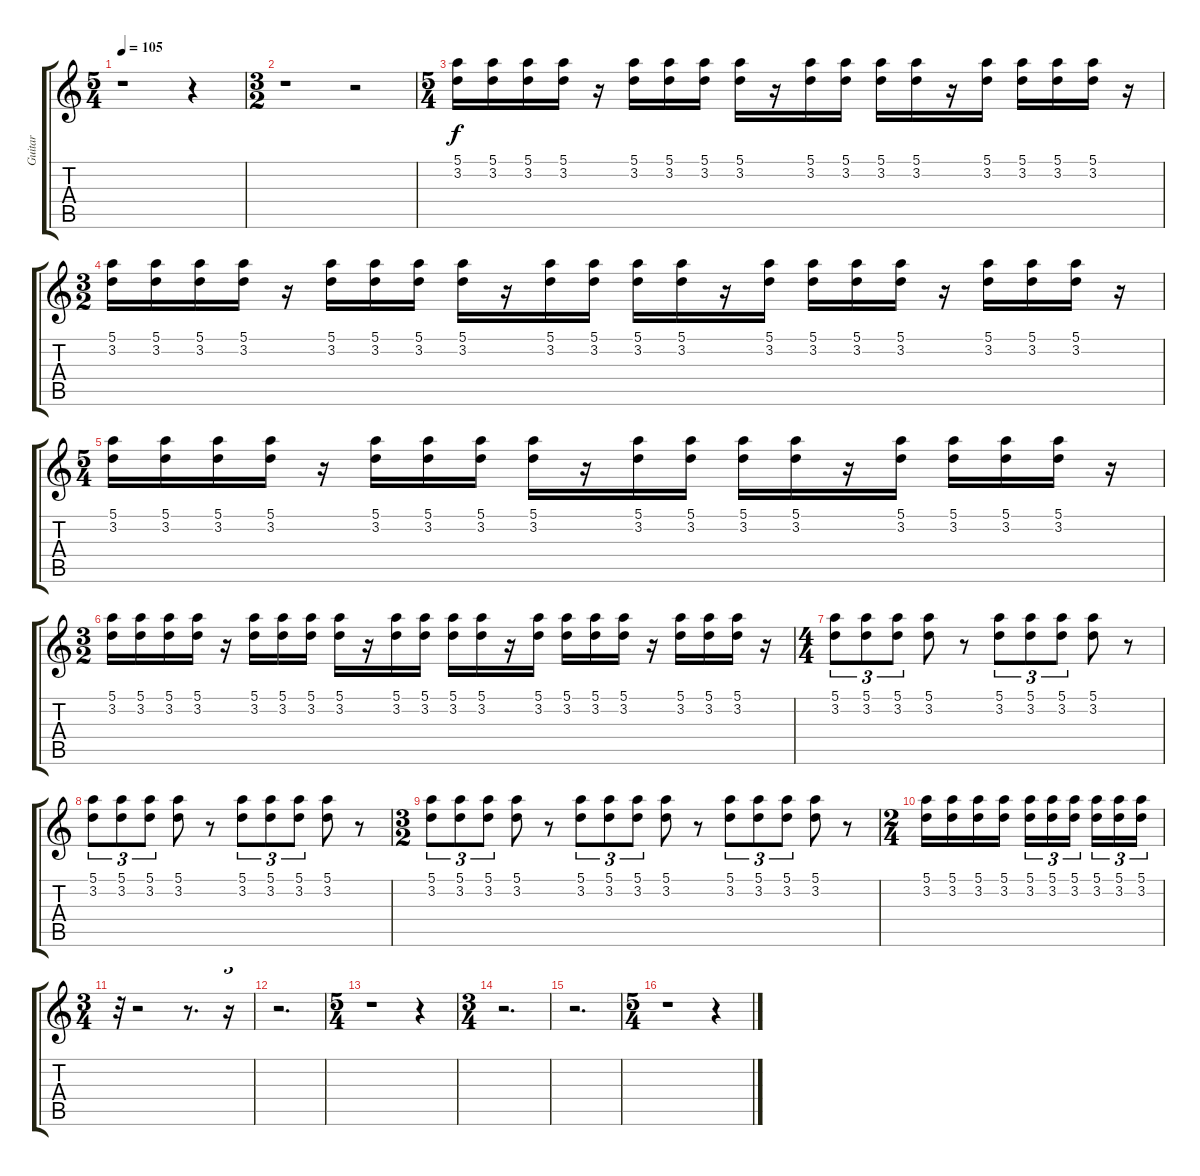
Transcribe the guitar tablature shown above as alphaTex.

\track ("Guitar" "Guitar") {instrument distortionguitar}
\staff {score tabs}
\tuning (E4 B3 G3 D3 A2 E2) {hide}
\ts (5 4)
\tempo 105
\clef g2
\ks c
r.1{dy f} r.4 |
\ts (3 2)
r.1 r.2 |
\ts (5 4)
(5.1 3.2).16{balance 0} (5.1 3.2).16 (5.1 3.2).16 (5.1 3.2).16 r.16 (5.1 3.2).16 (5.1 3.2).16 (5.1 3.2).16 (5.1 3.2).16 r.16 (5.1 3.2).16 (5.1 3.2).16 (5.1 3.2).16 (5.1 3.2).16 r.16 (5.1 3.2).16 (5.1 3.2).16 (5.1 3.2).16 (5.1 3.2).16 r.16 |
\ts (3 2)
(5.1 3.2).16 (5.1 3.2).16 (5.1 3.2).16 (5.1 3.2).16 r.16 (5.1 3.2).16 (5.1 3.2).16 (5.1 3.2).16 (5.1 3.2).16 r.16 (5.1 3.2).16 (5.1 3.2).16 (5.1 3.2).16 (5.1 3.2).16 r.16 (5.1 3.2).16 (5.1 3.2).16 (5.1 3.2).16 (5.1 3.2).16 r.16 (5.1 3.2).16 (5.1 3.2).16 (5.1 3.2).16 r.16 |
\ts (5 4)
(5.1 3.2).16 (5.1 3.2).16 (5.1 3.2).16 (5.1 3.2).16 r.16 (5.1 3.2).16 (5.1 3.2).16 (5.1 3.2).16 (5.1 3.2).16 r.16 (5.1 3.2).16 (5.1 3.2).16 (5.1 3.2).16 (5.1 3.2).16 r.16 (5.1 3.2).16 (5.1 3.2).16 (5.1 3.2).16 (5.1 3.2).16 r.16 |
\ts (3 2)
(5.1 3.2).16 (5.1 3.2).16 (5.1 3.2).16 (5.1 3.2).16 r.16 (5.1 3.2).16 (5.1 3.2).16 (5.1 3.2).16 (5.1 3.2).16 r.16 (5.1 3.2).16 (5.1 3.2).16 (5.1 3.2).16 (5.1 3.2).16 r.16 (5.1 3.2).16 (5.1 3.2).16 (5.1 3.2).16 (5.1 3.2).16 r.16 (5.1 3.2).16 (5.1 3.2).16 (5.1 3.2).16 r.16 |
\ts (4 4)
(5.1 3.2).8{tu (3 2)} (5.1 3.2).8{tu (3 2)} (5.1 3.2).8{tu (3 2)} (5.1 3.2).8 r.8 (5.1 3.2).8{tu (3 2)} (5.1 3.2).8{tu (3 2)} (5.1 3.2).8{tu (3 2)} (5.1 3.2).8 r.8 |
(5.1 3.2).8{tu (3 2)} (5.1 3.2).8{tu (3 2)} (5.1 3.2).8{tu (3 2)} (5.1 3.2).8 r.8 (5.1 3.2).8{tu (3 2)} (5.1 3.2).8{tu (3 2)} (5.1 3.2).8{tu (3 2)} (5.1 3.2).8 r.8 |
\ts (3 2)
(5.1 3.2).8{tu (3 2)} (5.1 3.2).8{tu (3 2)} (5.1 3.2).8{tu (3 2)} (5.1 3.2).8 r.8 (5.1 3.2).8{tu (3 2)} (5.1 3.2).8{tu (3 2)} (5.1 3.2).8{tu (3 2)} (5.1 3.2).8 r.8 (5.1 3.2).8{tu (3 2)} (5.1 3.2).8{tu (3 2)} (5.1 3.2).8{tu (3 2)} (5.1 3.2).8 r.8 |
\ts (2 4)
(5.1 3.2).16 (5.1 3.2).16 (5.1 3.2).16 (5.1 3.2).16 (5.1 3.2).16{tu (3 2)} (5.1 3.2).16{tu (3 2)} (5.1 3.2).16{tu (3 2)} (5.1 3.2).16{tu (3 2)} (5.1 3.2).16{tu (3 2)} (5.1 3.2).16{tu (3 2)} |
\ts (3 4)
r.32{tu (3 2)} r.2 r.8{d} r.16{tu (3 2)} |
r.2{d} |
\ts (5 4)
r.1 r.4 |
\ts (3 4)
r.2{d} |
r.2{d} |
\ts (5 4)
r.1 r.4
